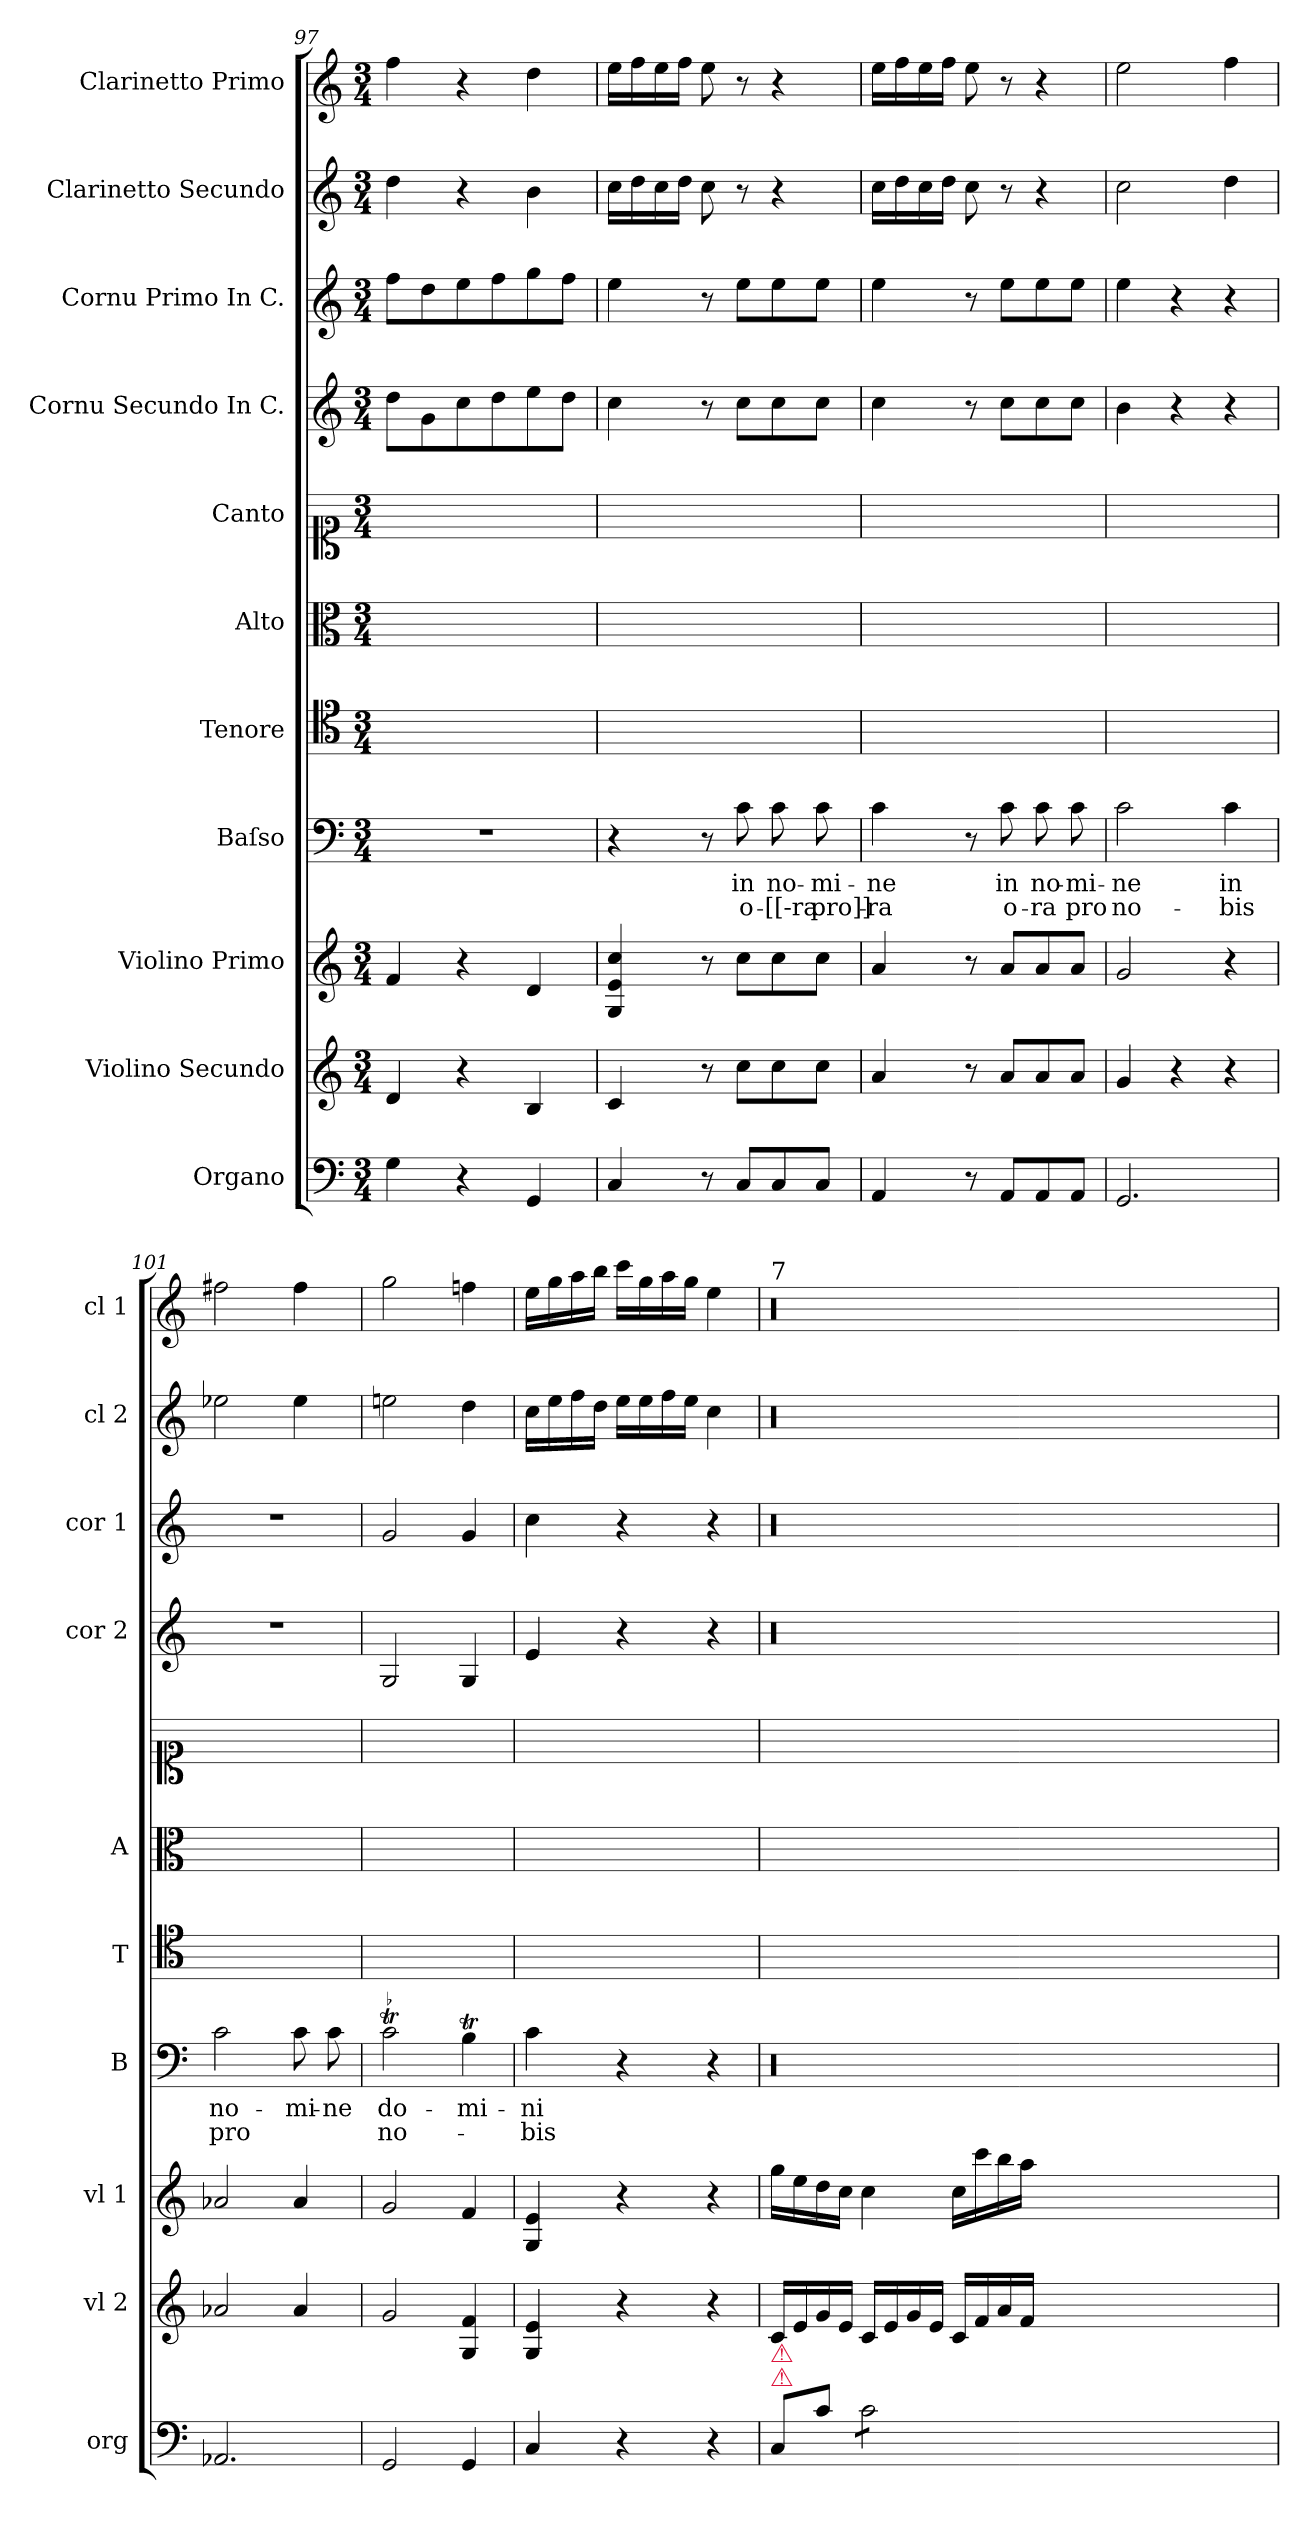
**kern	**kern	**kern	**kern	**text	**text	**kern	**kern	**kern	**kern	**kern	**kern	**kern
*part11	*part10	*part9	*part8	*part8	*part8	*part7	*part6	*part5	*part4	*part3	*part2	*part1
*staff11	*staff10	*staff9	*staff8	*staff8	*staff8	*staff7	*staff6	*staff5	*staff4	*staff3	*staff2	*staff1
*I"Organo	*I"Violino Secundo	*I"Violino Primo	*I"Baſso	*	*	*I"Tenore	*I"Alto	*I"Canto	*I"Cornu Secundo In C.	*I"Cornu Primo In C.	*I"Clarinetto Secundo	*I"Clarinetto Primo
*I'org	*I'vl 2	*I'vl 1	*I'B	*	*	*I'T	*I'A	*	*I'cor 2	*I'cor 1	*I'cl 2	*I'cl 1
*clefF4	*clefG2	*clefG2	*clefF4	*	*	*clefC4	*clefC3	*clefC1	*clefG2	*clefG2	*clefG2	*clefG2
*k[]	*k[]	*k[]	*k[]	*	*	*k[]	*k[]	*k[]	*k[]	*k[]	*k[]	*k[]
*C:	*C:	*C:	*C:	*	*	*C:	*C:	*C:	*C:	*C:	*C:	*C:
*M3/4	*M3/4	*M3/4	*M3/4	*	*	*M3/4	*M3/4	*M3/4	*M3/4	*M3/4	*M3/4	*M3/4
=97	=97	=97	=97	=97	=97	=97	=97	=97	=97	=97	=97	=97
4G\	4d/	4f/	2.r	.	.	2.ryy	2.ryy	2.ryy	8dd\L	8ff\L	4dd\	4ff\
.	.	.	.	.	.	.	.	.	8g\	8dd\	.	.
4r	4r	4r	.	.	.	.	.	.	8cc\	8ee\	4r	4r
.	.	.	.	.	.	.	.	.	8dd\	8ff\	.	.
4GG/	4B/	4d/	.	.	.	.	.	.	8ee\	8gg\	4b\	4dd\
.	.	.	.	.	.	.	.	.	8dd\J	8ff\J	.	.
=98	=98	=98	=98	=98	=98	=98	=98	=98	=98	=98	=98	=98
4C/	4c/	4G/ 4e/ 4cc/	4r	.	.	2.ryy	2.ryy	2.ryy	4cc\	4ee\	16cc\LL	16ee\LL
.	.	.	.	.	.	.	.	.	.	.	16dd\	16ff\
.	.	.	.	.	.	.	.	.	.	.	16cc\	16ee\
.	.	.	.	.	.	.	.	.	.	.	16dd\JJ	16ff\JJ
8r	8r	8r	8r	.	.	.	.	.	8r	8r	8cc\	8ee\
8C/L	8cc\L	8cc\L	8c\	in	o-	.	.	.	8cc\L	8ee\L	8r	8r
8C/	8cc\	8cc\	8c\	no-	[[-ra	.	.	.	8cc\	8ee\	4r	4r
8C/J	8cc\J	8cc\J	8c\	-mi-	pro]]-	.	.	.	8cc\J	8ee\J	.	.
=99	=99	=99	=99	=99	=99	=99	=99	=99	=99	=99	=99	=99
4AA/	4a/	4a/	4c\	-ne	-ra	2.ryy	2.ryy	2.ryy	4cc\	4ee\	16cc\LL	16ee\LL
.	.	.	.	.	.	.	.	.	.	.	16dd\	16ff\
.	.	.	.	.	.	.	.	.	.	.	16cc\	16ee\
.	.	.	.	.	.	.	.	.	.	.	16dd\JJ	16ff\JJ
8r	8r	8r	8r	.	.	.	.	.	8r	8r	8cc\	8ee\
8AA/L	8a/L	8a/L	8c\	in	o-	.	.	.	8cc\L	8ee\L	8r	8r
8AA/	8a/	8a/	8c\	no-	-ra	.	.	.	8cc\	8ee\	4r	4r
8AA/J	8a/J	8a/J	8c\	-mi-	pro	.	.	.	8cc\J	8ee\J	.	.
=100	=100	=100	=100	=100	=100	=100	=100	=100	=100	=100	=100	=100
2.GG/	4g/	2g/	2c\	-ne	no-	2.ryy	2.ryy	2.ryy	4b\	4ee\	2cc\	2ee\
.	4r	.	.	.	.	.	.	.	4r	4r	.	.
.	4r	4r	4c\	in	-bis	.	.	.	4r	4r	4dd\	4ff\
=101	=101	=101	=101	=101	=101	=101	=101	=101	=101	=101	=101	=101
2.AA-X/	2a-X/	2a-X/	2c\	no-	pro	2.ryy	2.ryy	2.ryy	2.r	2.r	2ee-X\	2ff#X\
.	4a-/	4a-/	8c\	-mi-	.	.	.	.	.	.	4ee-\	4ff#\
.	.	.	8c\	-ne	.	.	.	.	.	.	.	.
=102	=102	=102	=102	=102	=102	=102	=102	=102	=102	=102	=102	=102
2GG/	2g/	2g/	2ct\	do-	no-	2.ryy	2.ryy	2.ryy	2G/	2g/	2een\	2gg\
4GG/	4G/ 4f/	4f/	4Bt\	-mi-	.	.	.	.	4G/	4g/	4dd\	4ffn\
=103	=103	=103	=103	=103	=103	=103	=103	=103	=103	=103	=103	=103
4C/	4G/ 4e/	4G/ 4e/	4c\	-ni	-bis	2.ryy	2.ryy	2.ryy	4e/	4cc\	16cc\LL	16ee\LL
.	.	.	.	.	.	.	.	.	.	.	16ee\	16gg\
.	.	.	.	.	.	.	.	.	.	.	16ff\	16aa\
.	.	.	.	.	.	.	.	.	.	.	16dd\JJ	16bb\JJ
4r	4r	4r	4r	.	.	.	.	.	4r	4r	16ee\LL	16ccc\LL
.	.	.	.	.	.	.	.	.	.	.	16ee\	16gg\
.	.	.	.	.	.	.	.	.	.	.	16ff\	16aa\
.	.	.	.	.	.	.	.	.	.	.	16ee\JJ	16gg\JJ
4r	4r	4r	4r	.	.	.	.	.	4r	4r	4cc\	4ee\
=104	=104	=104	=104	=104	=104	=104	=104	=104	=104	=104	=104	=104
!	!	!	!	!	!	!	!	!	!	!	!	!LO:TX:a:t=7
!LO:TX:a:color=crimson:t=⚠	!	!	!	!	!	!	!	!	!	!	!	!
!LO:TX:a:color=crimson:t=⚠	!	!	!	!	!	!	!	!	!	!	!	!
!	!	!	!LO:N:vis=00	!	!	!	!	!	!LO:N:vis=00	!LO:N:vis=00	!LO:N:vis=00	!LO:N:vis=00
8C/L	16c/LL	16gg\LL	0.r	.	.	2.ryy	2.ryy	2.ryy	0.r	0.r	0.r	0.r
.	16e/	16ee\	.	.	.	.	.	.	.	.	.	.
8c\J	16g/	16dd\	.	.	.	.	.	.	.	.	.	.
.	16e/JJ	16cc\JJ	.	.	.	.	.	.	.	.	.	.
*tremolo	*	*	*	*	*	*	*	*	*	*	*	*
8c\L	16c/LL	4cc\	.	.	.	.	.	.	.	.	.	.
.	16e/	.	.	.	.	.	.	.	.	.	.	.
8c\	16g/	.	.	.	.	.	.	.	.	.	.	.
.	16e/JJ	.	.	.	.	.	.	.	.	.	.	.
8c\	16c/LL	16cc\LL	.	.	.	.	.	.	.	.	.	.
.	16f/	16ccc\	.	.	.	.	.	.	.	.	.	.
8c\J	16a/	16bb\	.	.	.	.	.	.	.	.	.	.
*Xtremolo	*	*	*	*	*	*	*	*	*	*	*	*
.	16f/JJ	16aa\JJ	.	.	.	.	.	.	.	.	.	.
0ryy	0ryy	0ryy	.	.	.	0ryy	0ryy	0ryy	.	.	.	.
4ryy	4ryy	4ryy	.	.	.	4ryy	4ryy	4ryy	.	.	.	.
=	=	=	=	=	=	=	=	=	=	=	=	=
*-	*-	*-	*-	*-	*-	*-	*-	*-	*-	*-	*-	*-
